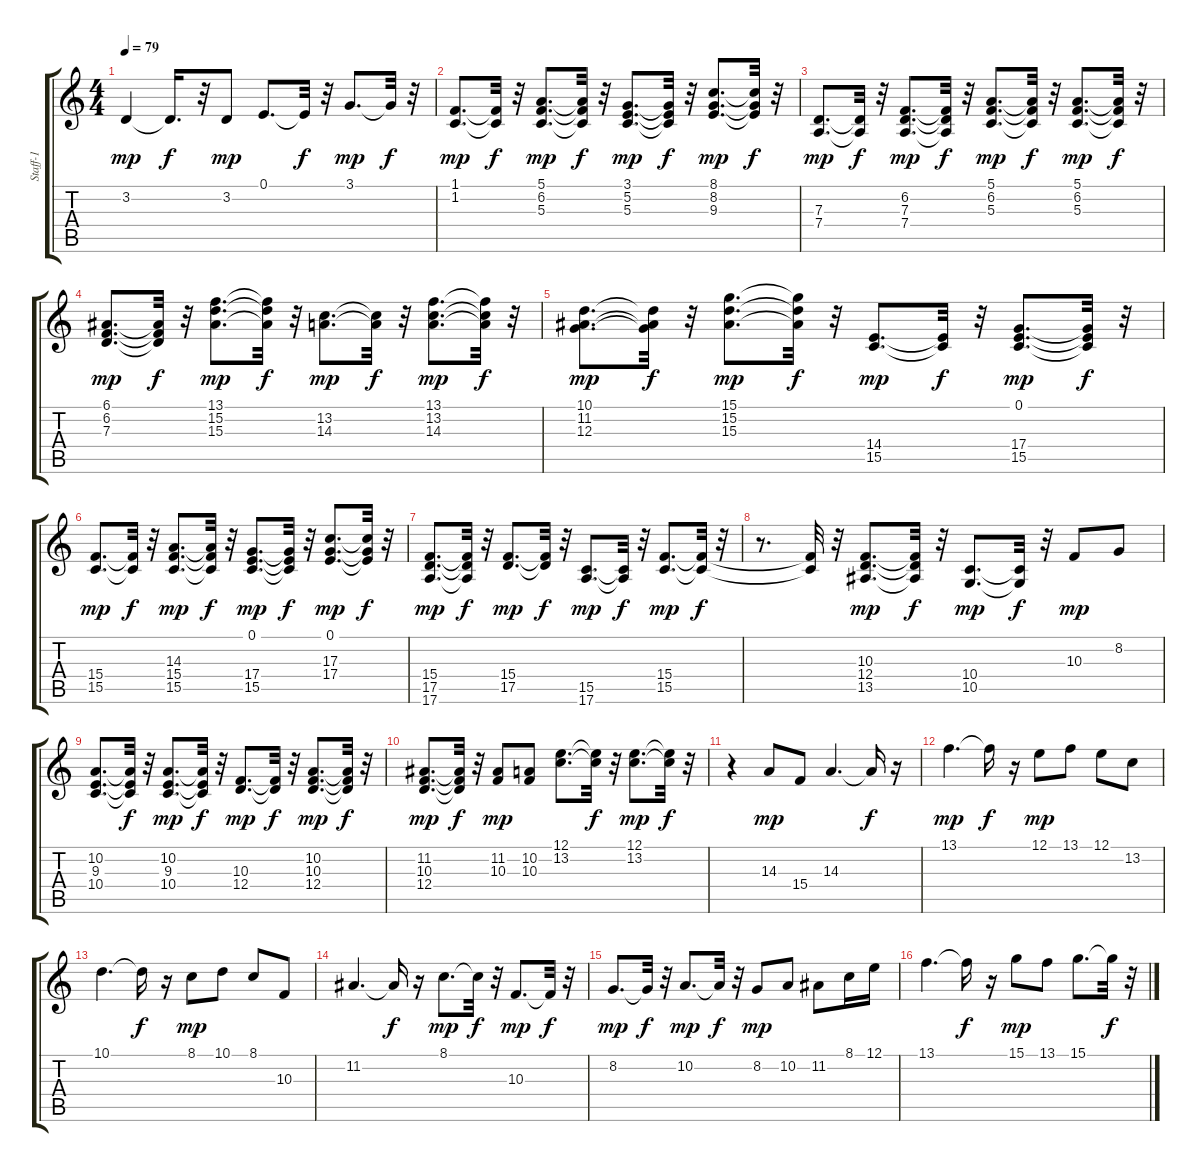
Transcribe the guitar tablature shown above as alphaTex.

\track ("Staff-1" "Staff-1") {instrument acousticgrandpiano}
\staff {score tabs}
\tuning (E4 B3 G3 D3 A2 E2) {hide}
\ts (4 4)
\tempo 79
\clef g2
\ks c
3.2.4{dy mp} 3.2{t}.16{d dy f} r.32 3.2.8{dy mp} 0.1.8{d} 0.1{t}.32{dy f} r.32 3.1.8{d dy mp} 3.1{t}.32{dy f} r.32 |
(1.1 1.2).8{d dy mp} (1.1{t} 1.2{t}).32{dy f} r.32 (5.1 6.2 5.3).8{d dy mp} (5.1{t} 6.2{t} 5.3{t}).32{dy f} r.32 (3.1 5.2 5.3).8{d dy mp} (3.1{t} 5.2{t} 5.3{t}).32{dy f} r.32 (8.1 8.2 9.3).8{d dy mp} (8.1{t} 8.2{t} 9.3{t}).32{dy f} r.32 |
(7.3 7.4).8{d dy mp} (7.3{t} 7.4{t}).32{dy f} r.32 (6.2 7.3 7.4).8{d dy mp} (6.2{t} 7.3{t} 7.4{t}).32{dy f} r.32 (5.1 6.2 5.3).8{d dy mp} (5.1{t} 6.2{t} 5.3{t}).32{dy f} r.32 (5.1 6.2 5.3).8{d dy mp} (5.1{t} 6.2{t} 5.3{t}).32{dy f} r.32 |
(6.1 6.2 7.3).8{d dy mp} (6.1{t} 6.2{t} 7.3{t}).32{dy f} r.32 (13.1 15.2 15.3).8{d dy mp} (13.1{t} 15.2{t} 15.3{t}).32{dy f} r.32 (13.2 14.3).8{d dy mp} (13.2{t} 14.3{t}).32{dy f} r.32 (13.1 13.2 14.3).8{d dy mp} (13.1{t} 13.2{t} 14.3{t}).32{dy f} r.32 |
(10.1 11.2 12.3).8{d dy mp} (10.1{t} 11.2{t} 12.3{t}).32{dy f} r.32 (15.1 15.2 15.3).8{d dy mp} (15.1{t} 15.2{t} 15.3{t}).32{dy f} r.32 (14.4 15.5).8{d dy mp} (14.4{t} 15.5{t}).32{dy f} r.32 (0.1 17.4 15.5).8{d dy mp} (0.1{t} 17.4{t} 15.5{t}).32{dy f} r.32 |
(15.4 15.5).8{d dy mp} (15.4{t} 15.5{t}).32{dy f} r.32 (14.3 15.4 15.5).8{d dy mp} (14.3{t} 15.4{t} 15.5{t}).32{dy f} r.32 (0.1 17.4 15.5).8{d dy mp} (0.1{t} 17.4{t} 15.5{t}).32{dy f} r.32 (0.1 17.3 17.4).8{d dy mp} (0.1{t} 17.3{t} 17.4{t}).32{dy f} r.32 |
(15.4 17.5 17.6).8{d dy mp} (15.4{t} 17.5{t} 17.6{t}).32{dy f} r.32 (15.4 17.5).8{d dy mp} (15.4{t} 17.5{t}).32{dy f} r.32 (15.5 17.6).8{d dy mp} (15.5{t} 17.6{t}).32{dy f} r.32 (15.4 15.5).8{d dy mp} (15.4{t} 15.5{t}).32{dy f} r.32 |
r.8{d} (15.4{t} 15.5{t}).32 r.32 (10.3 12.4 13.5).8{d dy mp} (10.3{t} 12.4{t} 13.5{t}).32{dy f} r.32 (10.4 10.5).8{d dy mp} (10.4{t} 10.5{t}).32{dy f} r.32 10.3.8{dy mp} 8.2.8 |
(10.2 9.3 10.4).8{d} (10.2{t} 9.3{t} 10.4{t}).32{dy f} r.32 (10.2 9.3 10.4).8{d dy mp} (10.2{t} 9.3{t} 10.4{t}).32{dy f} r.32 (10.3 12.4).8{d dy mp} (10.3{t} 12.4{t}).32{dy f} r.32 (10.2 10.3 12.4).8{d dy mp} (10.2{t} 10.3{t} 12.4{t}).32{dy f} r.32 |
(11.2 10.3 12.4).8{d dy mp} (11.2{t} 10.3{t} 12.4{t}).32{dy f} r.32 (11.2 10.3).8{dy mp} (10.2 10.3).8 (12.1 13.2).8{d} (12.1{t} 13.2{t}).32{dy f} r.32 (12.1 13.2).8{d dy mp} (12.1{t} 13.2{t}).32{dy f} r.32 |
r.4 14.3.8{dy mp} 15.4.8 14.3.4{d} 14.3{t}.16{dy f} r.16 |
13.1.4{d dy mp} 13.1{t}.16{dy f} r.16 12.1.8{dy mp} 13.1.8 12.1.8 13.2.8 |
10.1.4{d} 10.1{t}.16{dy f} r.16 8.1.8{dy mp} 10.1.8 8.1.8 10.3.8 |
11.2.4{d} 11.2{t}.16{dy f} r.16 8.1.8{d dy mp} 8.1{t}.32{dy f} r.32 10.3.8{d dy mp} 10.3{t}.32{dy f} r.32 |
8.2.8{d dy mp} 8.2{t}.32{dy f} r.32 10.2.8{d dy mp} 10.2{t}.32{dy f} r.32 8.2.8{dy mp} 10.2.8 11.2.8 8.1.16 12.1.16 |
13.1.4{d} 13.1{t}.16{dy f} r.16 15.1.8{dy mp} 13.1.8 15.1.8{d} 15.1{t}.32{dy f} r.32
